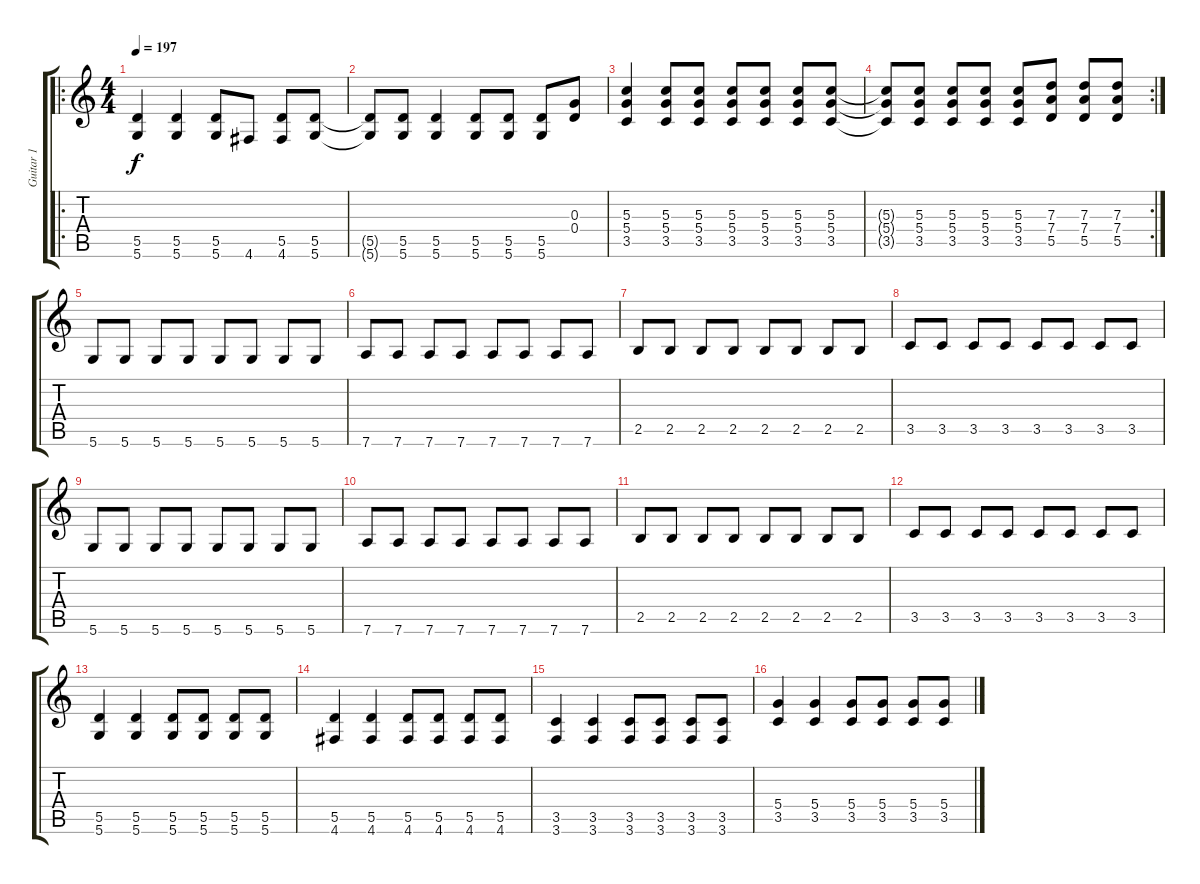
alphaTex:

\track ("Guitar 1" "Guitar 1") {instrument distortionguitar}
\staff {score tabs}
\tuning (E4 B3 G3 D3 A2 D2) {hide}
\ro
\ts (4 4)
\tempo 197
\clef g2
\ks c
(5.5 5.6).4{dy f} (5.5 5.6).4 (5.5 5.6).8 4.6.8 (5.5 4.6).8 (5.5 5.6).8 |
(5.5{t} 5.6{t}).8 (5.5 5.6).8 (5.5 5.6).4 (5.5 5.6).8 (5.5 5.6).8 (5.5 5.6).8 (0.3 0.4).8 |
(5.3 5.4 3.5).4 (5.3 5.4 3.5).8 (5.3 5.4 3.5).8 (5.3 5.4 3.5).8 (5.3 5.4 3.5).8 (5.3 5.4 3.5).8 (5.3 5.4 3.5).8 |
\rc 2
(5.3{t} 5.4{t} 3.5{t}).8 (5.3 5.4 3.5).8 (5.3 5.4 3.5).8 (5.3 5.4 3.5).8 (5.3 5.4 3.5).8 (7.3 7.4 5.5).8 (7.3 7.4 5.5).8 (7.3 7.4 5.5).8 |
5.6.8 5.6.8 5.6.8 5.6.8 5.6.8 5.6.8 5.6.8 5.6.8 |
7.6.8 7.6.8 7.6.8 7.6.8 7.6.8 7.6.8 7.6.8 7.6.8 |
2.5.8 2.5.8 2.5.8 2.5.8 2.5.8 2.5.8 2.5.8 2.5.8 |
3.5.8 3.5.8 3.5.8 3.5.8 3.5.8 3.5.8 3.5.8 3.5.8 |
5.6.8 5.6.8 5.6.8 5.6.8 5.6.8 5.6.8 5.6.8 5.6.8 |
7.6.8 7.6.8 7.6.8 7.6.8 7.6.8 7.6.8 7.6.8 7.6.8 |
2.5.8 2.5.8 2.5.8 2.5.8 2.5.8 2.5.8 2.5.8 2.5.8 |
3.5.8 3.5.8 3.5.8 3.5.8 3.5.8 3.5.8 3.5.8 3.5.8 |
(5.5 5.6).4 (5.5 5.6).4 (5.5 5.6).8 (5.5 5.6).8 (5.5 5.6).8 (5.5 5.6).8 |
(5.5 4.6).4 (5.5 4.6).4 (5.5 4.6).8 (5.5 4.6).8 (5.5 4.6).8 (5.5 4.6).8 |
(3.5 3.6).4 (3.5 3.6).4 (3.5 3.6).8 (3.5 3.6).8 (3.5 3.6).8 (3.5 3.6).8 |
(5.4 3.5).4 (5.4 3.5).4 (5.4 3.5).8 (5.4 3.5).8 (5.4 3.5).8 (5.4 3.5).8
